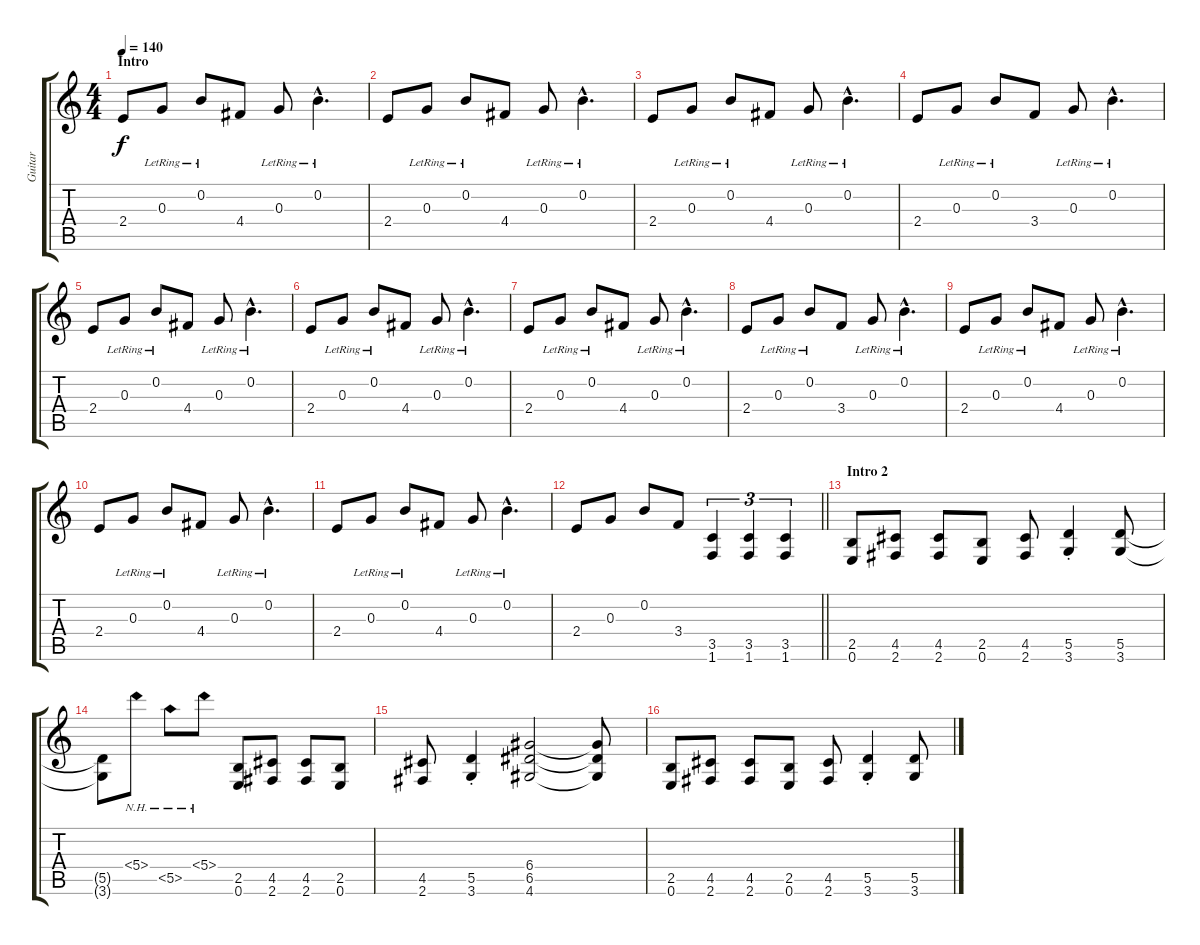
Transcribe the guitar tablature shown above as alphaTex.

\track ("Guitar" "Guitar") {instrument overdrivenguitar}
\staff {score tabs}
\tuning (E4 B3 G3 D3 A2 E2) {hide}
\ts (4 4)
\section ("" "Intro")
\tempo 140
\clef g2
\ks c
2.4.8{dy f instrument overdrivenguitar} 0.3{lr}.8 0.2{lr}.8 4.4.8 0.3{lr}.8 0.2{hac lr}.4{d} |
2.4.8 0.3{lr}.8 0.2{lr}.8 4.4.8 0.3{lr}.8 0.2{hac lr}.4{d} |
2.4.8 0.3{lr}.8 0.2{lr}.8 4.4.8 0.3{lr}.8 0.2{hac lr}.4{d} |
2.4.8 0.3{lr}.8 0.2{lr}.8 3.4.8 0.3{lr}.8 0.2{hac lr}.4{d} |
2.4.8 0.3{lr}.8 0.2{lr}.8 4.4.8 0.3{lr}.8 0.2{hac lr}.4{d} |
2.4.8 0.3{lr}.8 0.2{lr}.8 4.4.8 0.3{lr}.8 0.2{hac lr}.4{d} |
2.4.8 0.3{lr}.8 0.2{lr}.8 4.4.8 0.3{lr}.8 0.2{hac lr}.4{d} |
2.4.8 0.3{lr}.8 0.2{lr}.8 3.4.8 0.3{lr}.8 0.2{hac lr}.4{d} |
2.4.8 0.3{lr}.8 0.2{lr}.8 4.4.8 0.3{lr}.8 0.2{hac lr}.4{d} |
2.4.8 0.3{lr}.8 0.2{lr}.8 4.4.8 0.3{lr}.8 0.2{hac lr}.4{d} |
2.4.8 0.3{lr}.8 0.2{lr}.8 4.4.8 0.3{lr}.8 0.2{hac lr}.4{d} |
\barLineRight lightlight
2.4.8 0.3.8 0.2.8 3.4.8 (3.5 1.6).4{tu (3 2)} (3.5 1.6).4{tu (3 2)} (3.5 1.6).4{tu (3 2)} |
\section ("" "Intro 2")
(2.5 0.6).8{volume 15} (4.5 2.6).8 (4.5 2.6).8 (2.5 0.6).8 (4.5 2.6).8 (5.5{st} 3.6{st}).4 (5.5 3.6).8 |
(5.5{t} 3.6{t}).8 5.4{nh}.8 5.5{nh}.8 5.4{nh}.8 (2.5 0.6).8 (4.5 2.6).8 (4.5 2.6).8 (2.5 0.6).8 |
(4.5 2.6).8 (5.5{st} 3.6{st}).4 (6.4 6.5 4.6).2 (6.4{t} 6.5{t} 4.6{t}).8 |
(2.5 0.6).8 (4.5 2.6).8 (4.5 2.6).8 (2.5 0.6).8 (4.5 2.6).8 (5.5{st} 3.6{st}).4 (5.5 3.6).8
